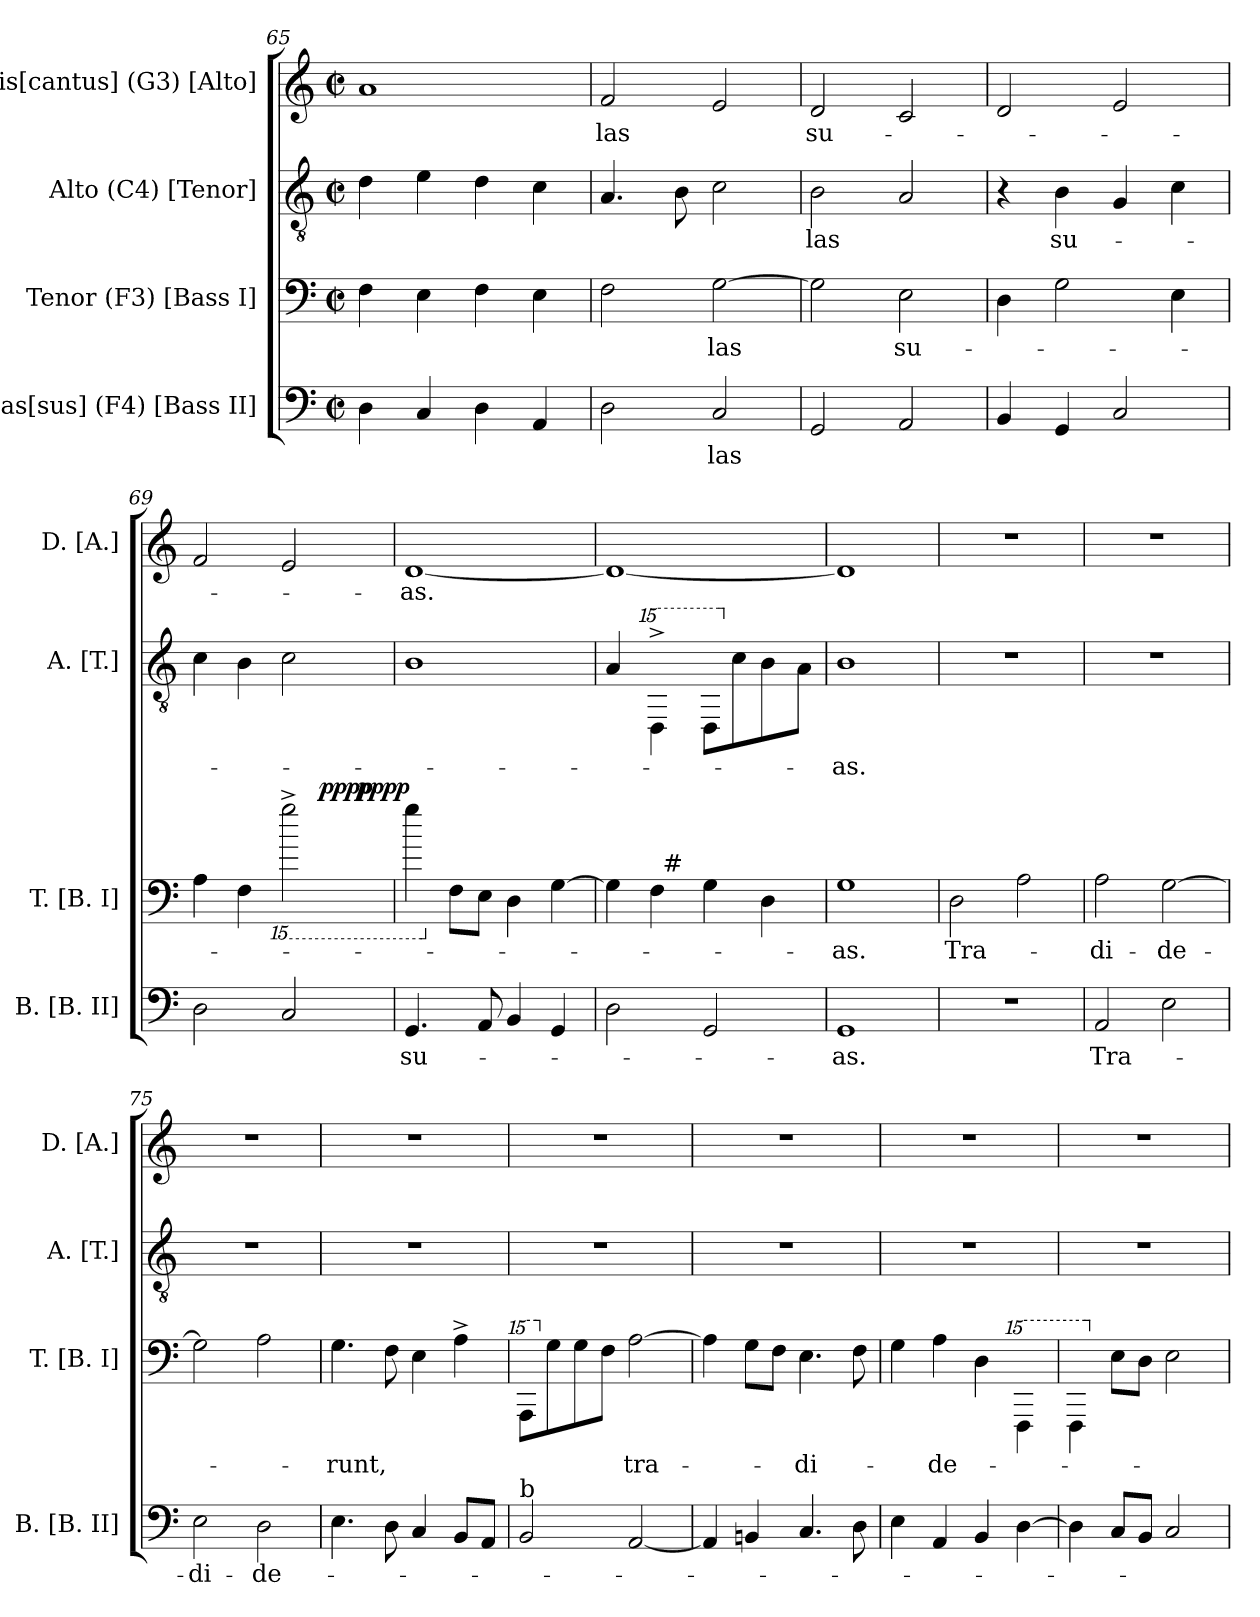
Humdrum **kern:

**kern	**text	**kern	**text	**dynam	**kern	**text	**kern	**text
*part4	*part4	*part3	*part3	*part3	*part2	*part2	*part1	*part1
*staff4	*staff4	*staff3	*staff3	*staff3	*staff2	*staff2	*staff1	*staff1
*I"Bas[sus] (F4) [Bass II]	*	*I"Tenor (F3) [Bass I]	*	*	*I"Alto (C4) [Tenor]	*	*I"Dis[cantus] (G3) [Alto]	*
*I'B. [B. II]	*	*I'T. [B. I]	*	*	*I'A. [T.]	*	*I'D. [A.]	*
!!LO:LB:g=z
*clefF4	*	*clefF4	*	*	*clefGv2	*	*clefG2	*
*k[]	*	*k[]	*	*	*k[]	*	*k[]	*
*C:	*	*C:	*	*	*C:	*	*C:	*
*M2/2	*	*M2/2	*	*	*M2/2	*	*M2/2	*
*met(c|)	*	*met(c|)	*	*	*met(c|)	*	*met(c|)	*
=65	=65	=65	=65	=65	=65	=65	=65	=65
4D\	.	4F\	.	.	4d\	.	1a	.
4C/	.	4E\	.	.	4e\	.	.	.
4D\	.	4F\	.	.	4d\	.	.	.
4AA/	.	4E\	.	.	4c\	.	.	.
=66	=66	=66	=66	=66	=66	=66	=66	=66
!	!	!	!	!	!	!	!	!LO:LY:b
2D\	.	2F\	.	.	4.A/	.	2f/	-las
.	.	.	.	.	8B\	.	.	.
!	!LO:LY:b	!	!LO:LY:b	!	!	!	!	!
2C/	-las	[>2G\	-las	.	2c\	.	2e/	.
=67	=67	=67	=67	=67	=67	=67	=67	=67
!	!	!	!	!	!	!LO:LY:b	!	!LO:LY:b
2GG/	.	2G\]	.	.	2B\	-las	2d/	su-
!	!	!	!LO:LY:b	!	!	!	!	!
2AA/	.	2E\	su-	.	2A/	.	2c/	.
=68	=68	=68	=68	=68	=68	=68	=68	=68
4BB/	.	4D\	.	.	4r	.	2d/	.
!	!	!	!	!	!	!LO:LY:b	!	!
4GG/	.	2G\	.	.	4B\	su-	.	.
2C/	.	.	.	.	4G/	.	2e/	.
.	.	4E\	.	.	4c\	.	.	.
!!LO:PB:g=z
=69	=69	=69	=69	=69	=69	=69	=69	=69
*	*	*^	*	*	*	*	*	*
*	*	*	*^	*	*	*	*	*	*
2D\	.	4A\	2ryy	2..ryy	.	.	4c\	.	2f/	.
.	.	4F\	.	.	.	.	4B\	.	.	.
*	*	*15ba	*	*	*	*	*	*	*	*
2C/	.	2G^>\	8.ryy	.	.	.	2c\	.	2e/	.
!	!	!	!	!	!	!LO:DY:a	!	!	!	!
.	.	.	4ryy	.	.	pppp	.	.	.	.
!	!	!	!	!	!	!LO:DY:a	!	!	!	!
.	.	.	.	8ryy	.	pppp	.	.	.	.
.	.	.	16ryy	.	.	.	.	.	.	.
=70	=70	=70	=70	=70	=70	=70	=70	=70	=70	=70
!	!LO:LY:b	!	!	!	!	!	!	!	!	!LO:LY:b
*	*	*v	*v	*v	*	*	*	*	*	*
4.GG/	su-	4G\	.	.	1B	.	[<1d	-as.
*	*	*X15ba	*	*	*	*	*	*
.	.	8F\L	.	.	.	.	.	.
8AA/	.	8E\J	.	.	.	.	.	.
4BB/	.	4D\	.	.	.	.	.	.
4GG/	.	[>4G\	.	.	.	.	.	.
=71	=71	=71	=71	=71	=71	=71	=71	=71
*	*	*^	*	*	*	*	*	*
2D\	.	4G\]	4ryy	.	.	4A/	.	1d_	.
*	*	*	*	*	*	*15ma	*	*	*
.	.	4F\	32ryy	.	.	4d^>\	.	.	.
!	!	!	!LO:TX:a:t=#	!	!	!	!	!	!
.	.	.	2ryy	.	.	.	.	.	.
2GG/	.	4G\	.	.	.	8d\L	.	.	.
*	*	*	*	*	*	*X15ma	*	*	*
.	.	.	.	.	.	8c\	.	.	.
.	.	4D\	.	.	.	8B\	.	.	.
.	.	.	8..ryy	.	.	.	.	.	.
.	.	.	.	.	.	8A\J	.	.	.
=72	=72	=72	=72	=72	=72	=72	=72	=72	=72
!	!LO:LY:b	!	!	!LO:LY:b	!	!	!LO:LY:b	!	!
*	*	*v	*v	*	*	*	*	*	*
1GG	-as.	1G	-as.	.	1B	-as.	1d]	.
!!LO:LB:g=z
=73	=73	=73	=73	=73	=73	=73	=73	=73
!	!	!	!LO:LY:b	!	!	!	!	!
1r	.	2D\	Tra-	.	1r	.	1r	.
.	.	2A\	.	.	.	.	.	.
=74	=74	=74	=74	=74	=74	=74	=74	=74
!	!LO:LY:b	!	!LO:LY:b	!	!	!	!	!
2AA/	Tra-	2A\	-di-	.	1r	.	1r	.
!	!	!	!LO:LY:b	!	!	!	!	!
2E\	.	[>2G\	-de-	.	.	.	.	.
=75	=75	=75	=75	=75	=75	=75	=75	=75
!	!LO:LY:b	!	!	!	!	!	!	!
2E\	-di-	2G\]	.	.	1r	.	1r	.
!	!LO:LY:b	!	!	!	!	!	!	!
2D\	-de-	2A\	.	.	.	.	.	.
=76	=76	=76	=76	=76	=76	=76	=76	=76
!	!	!	!LO:LY:b	!	!	!	!	!
4.E\	.	4.G\	-runt,	.	1r	.	1r	.
8D\	.	8F\	.	.	.	.	.	.
4C/	.	4E\	.	.	.	.	.	.
8BB/L	.	4A^>\	.	.	.	.	.	.
8AA/J	.	.	.	.	.	.	.	.
=77	=77	=77	=77	=77	=77	=77	=77	=77
*	*	*15ma	*	*	*	*	*	*
!LO:TX:a:t=b	!	!	!	!	!	!	!	!
2BB/	.	8A\L	.	.	1r	.	1r	.
*	*	*X15ma	*	*	*	*	*	*
.	.	8G\	.	.	.	.	.	.
.	.	8G\	.	.	.	.	.	.
.	.	8F\J	.	.	.	.	.	.
!	!	!	!LO:LY:b	!	!	!	!	!
[<2AA/	.	[>2A\	tra-	.	.	.	.	.
=78	=78	=78	=78	=78	=78	=78	=78	=78
4AA/]	.	4A\]	.	.	1r	.	1r	.
4BBn/	.	8G\L	.	.	.	.	.	.
.	.	8F\J	.	.	.	.	.	.
!	!	!	!LO:LY:b	!	!	!	!	!
4.C/	.	4.E\	-di-	.	.	.	.	.
8D\	.	8F\	.	.	.	.	.	.
=79	=79	=79	=79	=79	=79	=79	=79	=79
4E\	.	4G\	.	.	1r	.	1r	.
!	!	!	!LO:LY:b	!	!	!	!	!
4AA/	.	4A\	-de-	.	.	.	.	.
4BB/	.	4D\	.	.	.	.	.	.
*	*	*15ma	*	*	*	*	*	*
[<4D\	.	4F\	.	.	.	.	.	.
!!LO:LB:g=z
=80	=80	=80	=80	=80	=80	=80	=80	=80
4D\]	.	4F\	.	.	1r	.	1r	.
*	*	*X15ma	*	*	*	*	*	*
8C/L	.	8E\L	.	.	.	.	.	.
8BB/J	.	8D\J	.	.	.	.	.	.
2C/	.	2E\	.	.	.	.	.	.
=	=	=	=	=	=	=	=	=
*-	*-	*-	*-	*-	*-	*-	*-	*-
